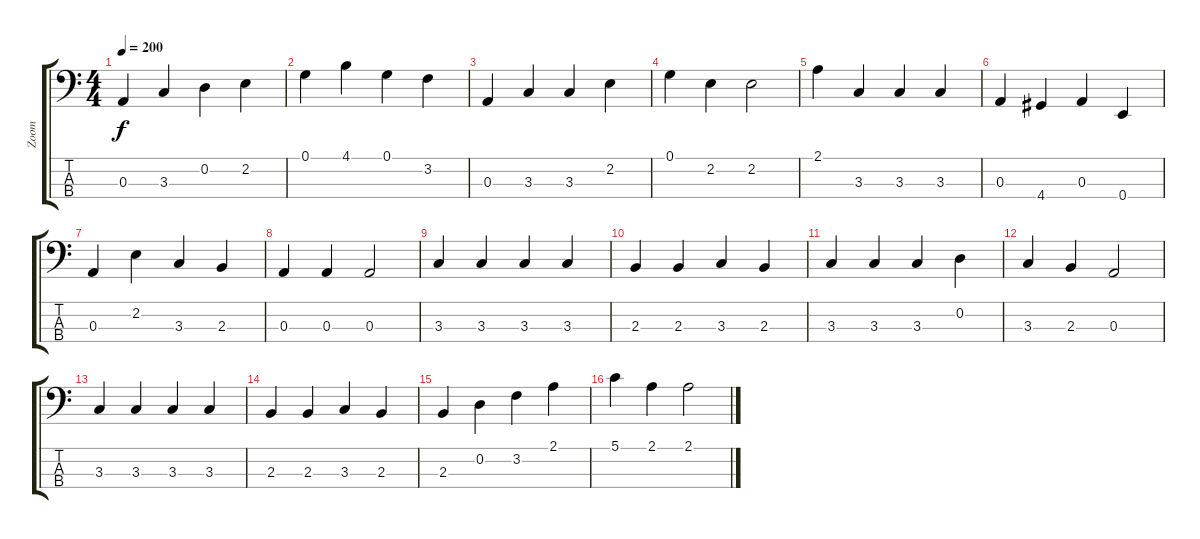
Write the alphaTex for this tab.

\track ("Zoom" "Zoom") {instrument electricbassfinger}
\staff {score tabs}
\tuning (G2 D2 A1 E1) {hide}
\ts (4 4)
\tempo 200
\clef f4
\ks c
0.3.4{dy f} 3.3.4 0.2.4 2.2.4 |
0.1.4 4.1.4 0.1.4 3.2.4 |
0.3.4 3.3.4 3.3.4 2.2.4 |
0.1.4 2.2.4 2.2.2 |
2.1.4 3.3.4 3.3.4 3.3.4 |
0.3.4 4.4.4 0.3.4 0.4.4 |
0.3.4 2.2.4 3.3.4 2.3.4 |
0.3.4 0.3.4 0.3.2 |
3.3.4 3.3.4 3.3.4 3.3.4 |
2.3.4 2.3.4 3.3.4 2.3.4 |
3.3.4 3.3.4 3.3.4 0.2.4 |
3.3.4 2.3.4 0.3.2 |
3.3.4 3.3.4 3.3.4 3.3.4 |
2.3.4 2.3.4 3.3.4 2.3.4 |
2.3.4 0.2.4 3.2.4 2.1.4 |
5.1.4 2.1.4 2.1.2
